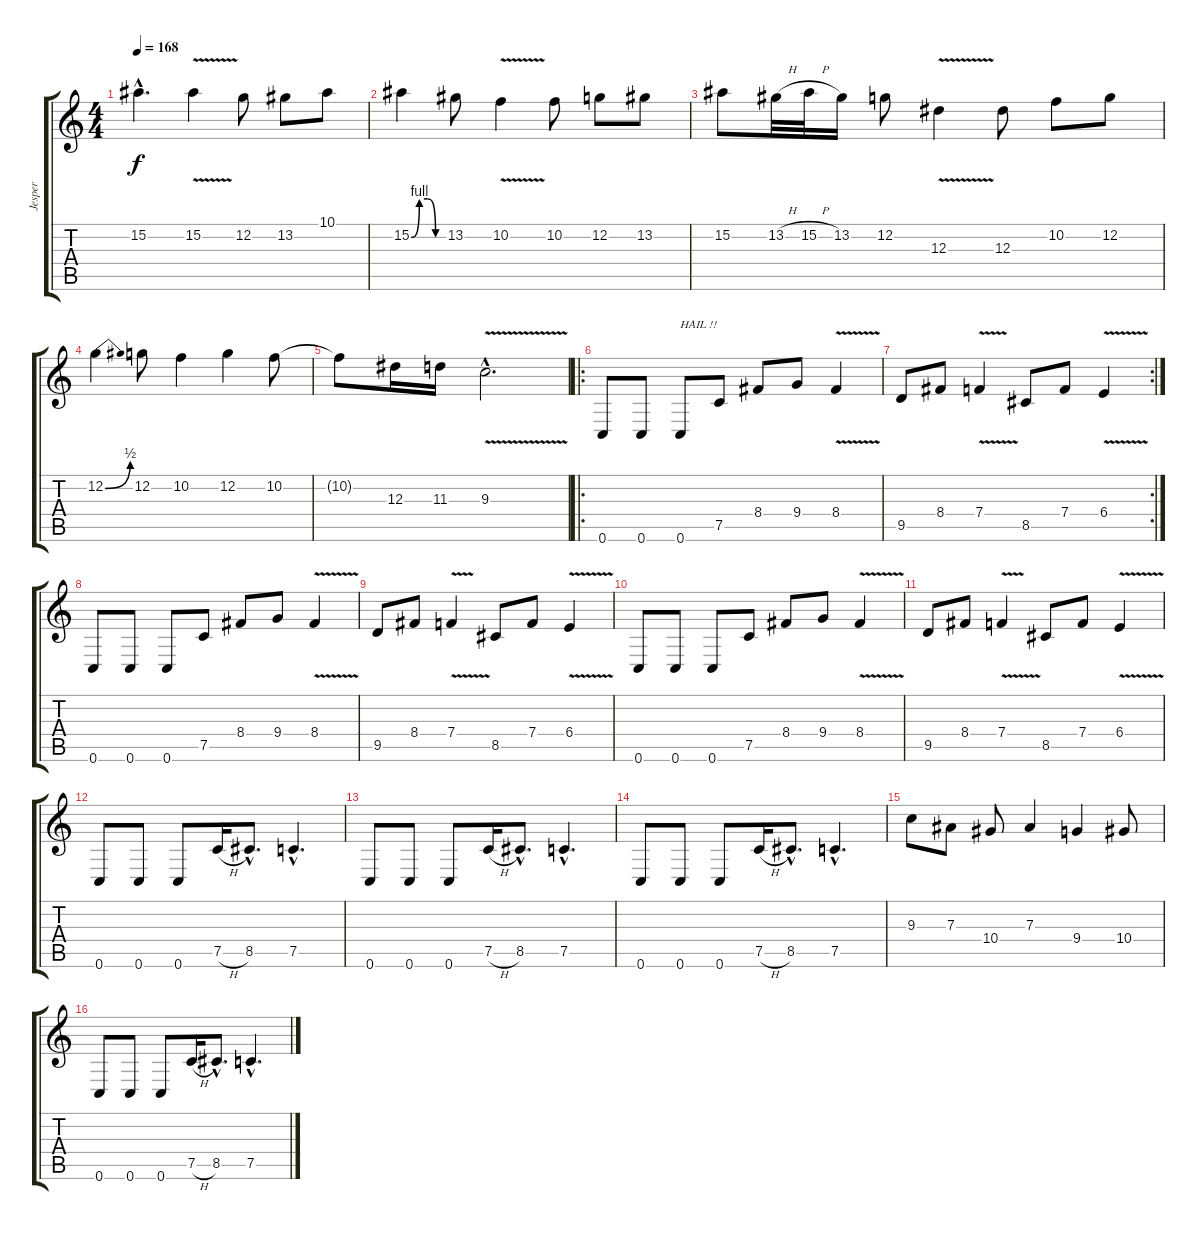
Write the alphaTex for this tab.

\track ("Jesper" "Jesper") {instrument overdrivenguitar}
\staff {score tabs}
\tuning (C4 G3 Eb3 Bb2 F2 C2) {hide}
\ts (4 4)
\tempo 168
\clef g2
\ks c
15.2{hac t}.4{d dy f} 15.2{v}.4 12.2.8 13.2.8 10.1.8 |
15.2{be (custom 0 0 15 4 30 4 45 0 60 0)}.4 13.2.8 10.2{v}.4 10.2.8 12.2.8 13.2.8 |
15.2.8 13.2{h}.32 15.2{h}.32 13.2.16 12.2.8 12.3{v}.4 12.3.8 10.2.8 12.2.8 |
12.2{be (bend 0 0 60 2)}.4 12.2.8 10.2.4 12.2.4 10.2.8 |
10.2{t}.8 12.3.16 11.3.16 9.3{v hac}.2{d} |
\ro
0.6.8 0.6.8 0.6.8{txt "HAIL !!"} 7.5.8 8.4.8 9.4.8 8.4{v}.4 |
\rc 2
9.5.8 8.4.8 7.4{v}.4 8.5.8 7.4.8 6.4{v}.4 |
0.6.8 0.6.8 0.6.8 7.5.8 8.4.8 9.4.8 8.4{v}.4 |
9.5.8 8.4.8 7.4{v}.4 8.5.8 7.4.8 6.4{v}.4 |
0.6.8 0.6.8 0.6.8 7.5.8 8.4.8 9.4.8 8.4{v}.4 |
9.5.8 8.4.8 7.4{v}.4 8.5.8 7.4.8 6.4{v}.4 |
0.6.8 0.6.8 0.6.8 7.5{h}.16 8.5{hac}.8{d} 7.5{hac}.4{d} |
0.6.8 0.6.8 0.6.8 7.5{h}.16 8.5{hac}.8{d} 7.5{hac}.4{d} |
0.6.8 0.6.8 0.6.8 7.5{h}.16 8.5{hac}.8{d} 7.5{hac}.4{d} |
9.3.8 7.3.8 10.4.8 7.3.4 9.4.4 10.4.8 |
0.6.8 0.6.8 0.6.8 7.5{h}.16 8.5{hac}.8{d} 7.5{hac}.4{d}
